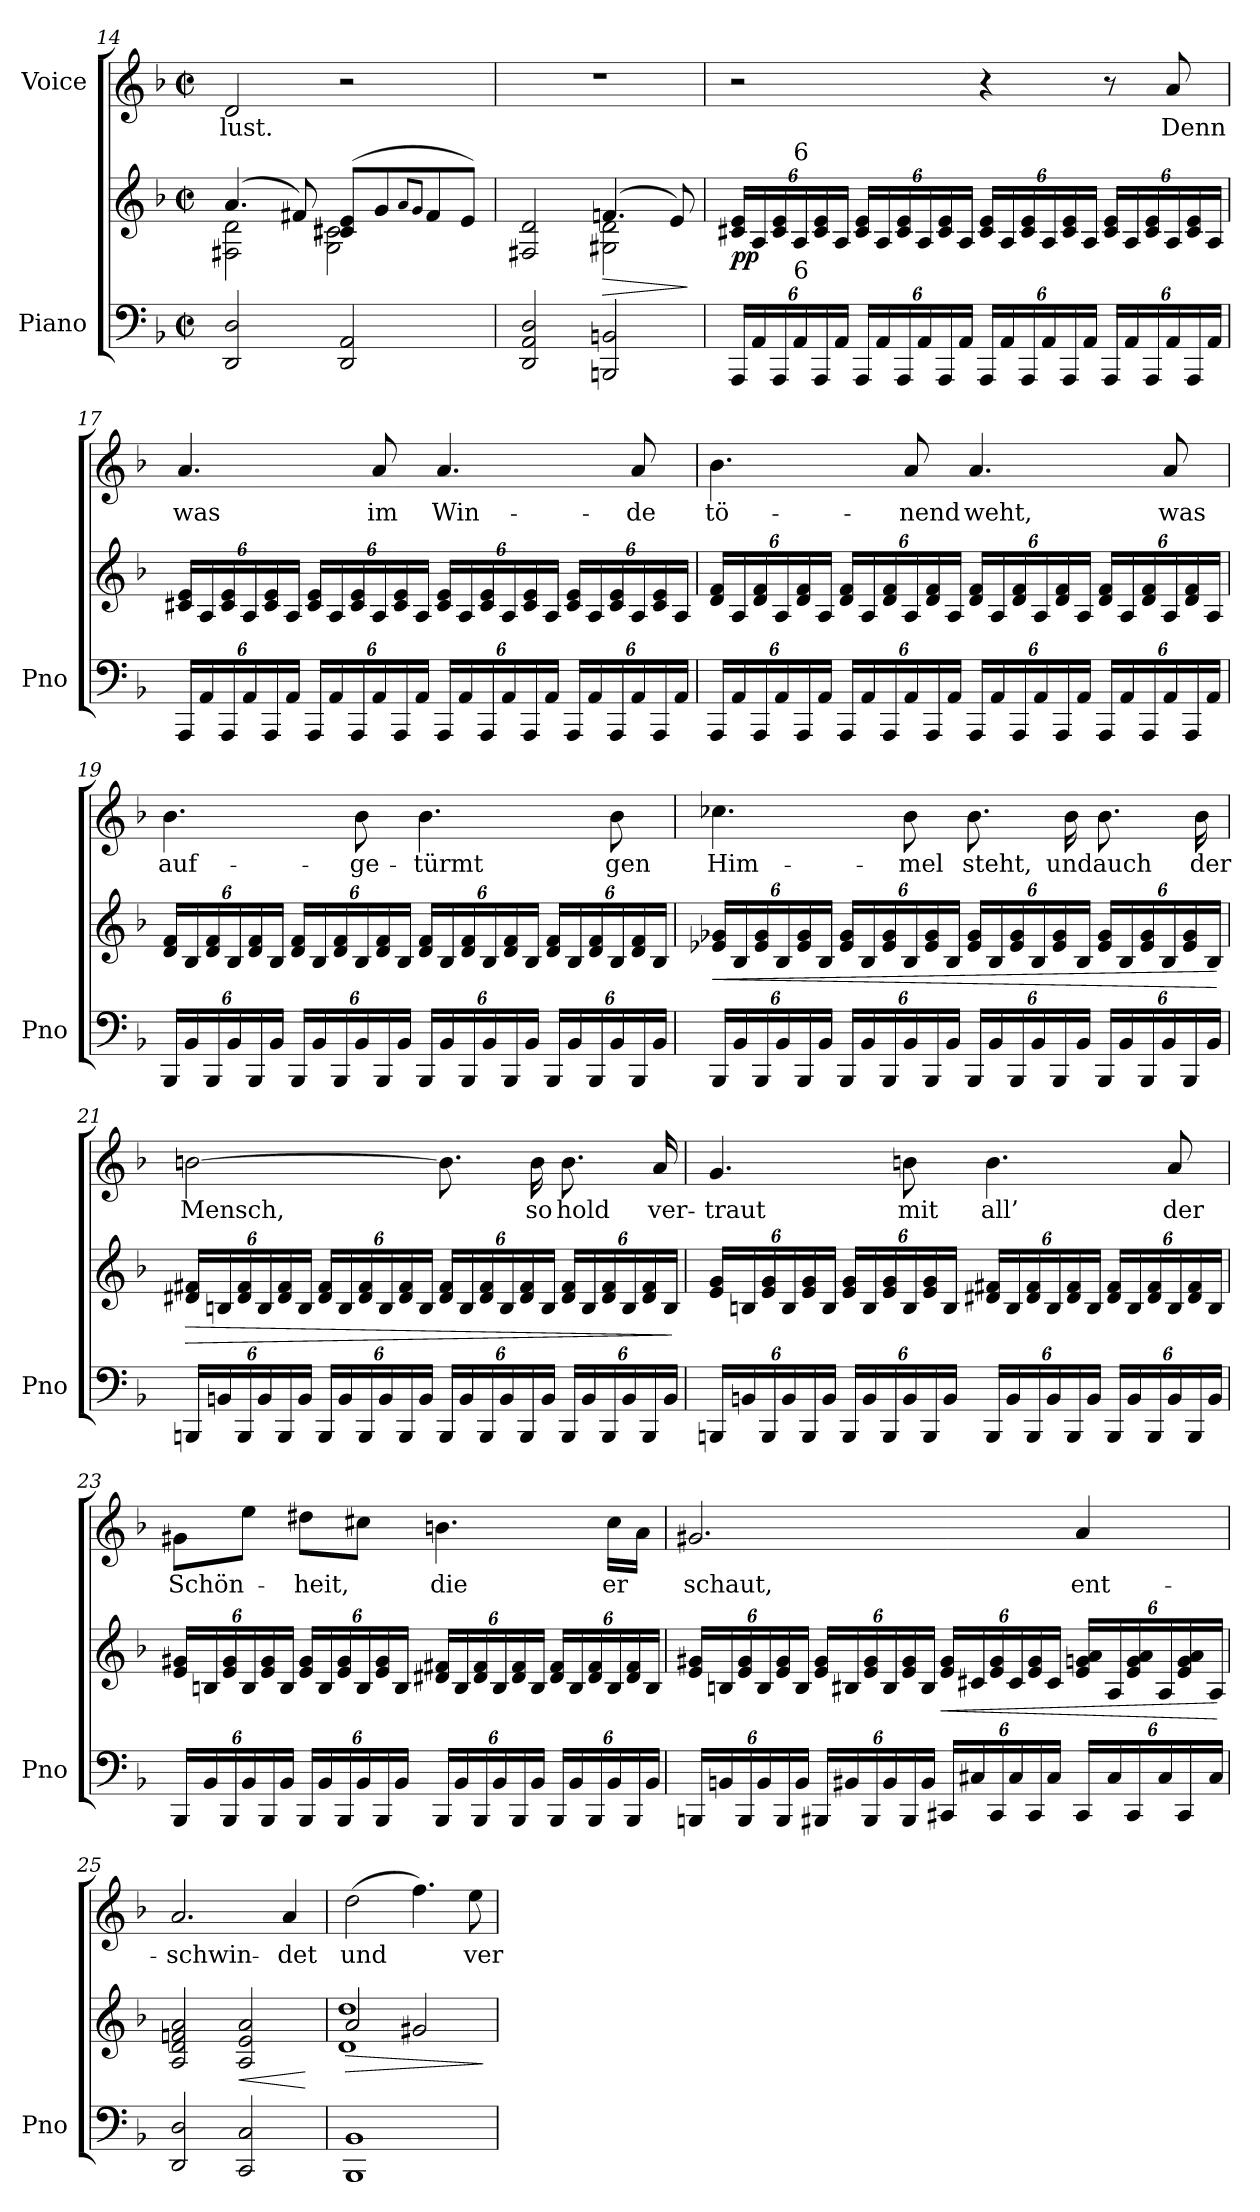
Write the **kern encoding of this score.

**kern	**kern	**dynam	**kern	**text
*part2	*part2	*part2	*part1	*part1
*staff3	*staff2	*staff2/3	*staff1	*staff1
*I"Piano	*	*	*I"Voice	*
*I'Pno	*	*	*	*
*clefF4	*clefG2	*	*clefG2	*
*k[b-]	*k[b-]	*	*k[b-]	*
*M2/2	*M2/2	*	*M2/2	*
*met(c|)	*met(c|)	*	*met(c|)	*
=14	=14	=14	=14	=14
*	*^	*	*	*
!	!	!	!	!	!LO:LY:b
2DD/ 2D/	(4.a/	2F#X\ 2d\	.	2d/	-lust.
.	8f#X/)	.	.	.	.
2DD/ 2AA/	(8c#X/ 8e/L	2G\ 2c#\	.	2r	.
.	8g/	.	.	.	.
.	8qa/L	.	.	.	.
.	8qg/J	.	.	.	.
.	8f#/	.	.	.	.
.	8e/J)	.	.	.	.
=15	=15	=15	=15	=15	=15
2DD/ 2AA/ 2D/	2F#X/ 2d/	2ryy	.	1r	.
!	!	!	!LO:HP:b	!	!
2BBBn/ 2BBn/	(4.fn/	2G#X\ 2d\	>	.	.
.	8e/)	.	.	.	.
*	*v	*v	*	*	*
.	.	]	.	.
!!LO:LB:g=z
=16	=16	=16	=16	=16
*Xbrackettup	*Xbrackettup	*	*	*
!	!	!LO:DY:b	!	!
24AAA/LL	24c#X/ 24e/LL	pp	2r	.
24AA/	24A/	.	.	.
24AAA/	24c#/ 24e/	.	.	.
!	!LO:TX:a:t=6	!	!	!
!LO:TX:a:t=6	!	!	!	!
24AA/	24A/	.	.	.
24AAA/	24c#/ 24e/	.	.	.
24AA/JJ	24A/JJ	.	.	.
*	*brackettup	*	*	*
24AAA/LL	24c#/ 24e/LL	.	.	.
24AA/	24A/	.	.	.
24AAA/	24c#/ 24e/	.	.	.
24AA/	24A/	.	.	.
24AAA/	24c#/ 24e/	.	.	.
24AA/JJ	24A/JJ	.	.	.
*brackettup	*	*	*	*
24AAA/LL	24c#/ 24e/LL	.	4r	.
24AA/	24A/	.	.	.
24AAA/	24c#/ 24e/	.	.	.
24AA/	24A/	.	.	.
24AAA/	24c#/ 24e/	.	.	.
24AA/JJ	24A/JJ	.	.	.
24AAA/LL	24c#/ 24e/LL	.	8r	.
24AA/	24A/	.	.	.
24AAA/	24c#/ 24e/	.	.	.
!	!	!	!	!LO:LY:b
24AA/	24A/	.	8a/	Denn
24AAA/	24c#/ 24e/	.	.	.
24AA/JJ	24A/JJ	.	.	.
!!LO:LB:g=z
=17	=17	=17	=17	=17
!	!	!	!	!LO:LY:b
24AAA/LL	24c#X/ 24e/LL	.	4.a/	was
24AA/	24A/	.	.	.
24AAA/	24c#/ 24e/	.	.	.
24AA/	24A/	.	.	.
24AAA/	24c#/ 24e/	.	.	.
24AA/JJ	24A/JJ	.	.	.
24AAA/LL	24c#/ 24e/LL	.	.	.
24AA/	24A/	.	.	.
24AAA/	24c#/ 24e/	.	.	.
!	!	!	!	!LO:LY:b
24AA/	24A/	.	8a/	im
24AAA/	24c#/ 24e/	.	.	.
24AA/JJ	24A/JJ	.	.	.
!	!	!	!	!LO:LY:b
24AAA/LL	24c#/ 24e/LL	.	4.a/	Win-
24AA/	24A/	.	.	.
24AAA/	24c#/ 24e/	.	.	.
24AA/	24A/	.	.	.
24AAA/	24c#/ 24e/	.	.	.
24AA/JJ	24A/JJ	.	.	.
24AAA/LL	24c#/ 24e/LL	.	.	.
24AA/	24A/	.	.	.
24AAA/	24c#/ 24e/	.	.	.
!	!	!	!	!LO:LY:b
24AA/	24A/	.	8a/	-de
24AAA/	24c#/ 24e/	.	.	.
24AA/JJ	24A/JJ	.	.	.
!!LO:PB:g=z
=18	=18	=18	=18	=18
*Xbrackettup	*	*	*	*
!	!	!	!	!LO:LY:b
24AAA/LL	24d/ 24f/LL	.	4.b-\	tö-
24AA/	24A/	.	.	.
24AAA/	24d/ 24f/	.	.	.
24AA/	24A/	.	.	.
24AAA/	24d/ 24f/	.	.	.
24AA/JJ	24A/JJ	.	.	.
*brackettup	*	*	*	*
24AAA/LL	24d/ 24f/LL	.	.	.
24AA/	24A/	.	.	.
24AAA/	24d/ 24f/	.	.	.
!	!	!	!	!LO:LY:b
24AA/	24A/	.	8a/	-nend
24AAA/	24d/ 24f/	.	.	.
24AA/JJ	24A/JJ	.	.	.
*Xbrackettup	*	*	*	*
!	!	!	!	!LO:LY:b
24AAA/LL	24d/ 24f/LL	.	4.a/	weht,
24AA/	24A/	.	.	.
24AAA/	24d/ 24f/	.	.	.
24AA/	24A/	.	.	.
24AAA/	24d/ 24f/	.	.	.
24AA/JJ	24A/JJ	.	.	.
*brackettup	*	*	*	*
24AAA/LL	24d/ 24f/LL	.	.	.
24AA/	24A/	.	.	.
24AAA/	24d/ 24f/	.	.	.
!	!	!	!	!LO:LY:b
24AA/	24A/	.	8a/	was
24AAA/	24d/ 24f/	.	.	.
24AA/JJ	24A/JJ	.	.	.
!!LO:LB:g=z
=19	=19	=19	=19	=19
*Xbrackettup	*	*	*	*
!	!	!	!	!LO:LY:b
24BBB-/LL	24d/ 24f/LL	.	4.b-\	auf-
24BB-/	24B-/	.	.	.
24BBB-/	24d/ 24f/	.	.	.
24BB-/	24B-/	.	.	.
24BBB-/	24d/ 24f/	.	.	.
24BB-/JJ	24B-/JJ	.	.	.
*brackettup	*	*	*	*
24BBB-/LL	24d/ 24f/LL	.	.	.
24BB-/	24B-/	.	.	.
24BBB-/	24d/ 24f/	.	.	.
!	!	!	!	!LO:LY:b
24BB-/	24B-/	.	8b-\	-ge-
24BBB-/	24d/ 24f/	.	.	.
24BB-/JJ	24B-/JJ	.	.	.
*Xbrackettup	*	*	*	*
!	!	!	!	!LO:LY:b
24BBB-/LL	24d/ 24f/LL	.	4.b-\	-türmt
24BB-/	24B-/	.	.	.
24BBB-/	24d/ 24f/	.	.	.
24BB-/	24B-/	.	.	.
24BBB-/	24d/ 24f/	.	.	.
24BB-/JJ	24B-/JJ	.	.	.
*brackettup	*	*	*	*
24BBB-/LL	24d/ 24f/LL	.	.	.
24BB-/	24B-/	.	.	.
24BBB-/	24d/ 24f/	.	.	.
!	!	!	!	!LO:LY:b
24BB-/	24B-/	.	8b-\	gen
24BBB-/	24d/ 24f/	.	.	.
24BB-/JJ	24B-/JJ	.	.	.
!!LO:LB:g=z
=20	=20	=20	=20	=20
*	*Xbrackettup	*	*	*
!	!	!LO:HP:b	!	!LO:LY:b
24BBB-/LL	24e-X/ 24g-X/LL	<	4.cc-X\	Him-
24BB-/	24B-/	.	.	.
24BBB-/	24e-/ 24g-/	.	.	.
24BB-/	24B-/	.	.	.
24BBB-/	24e-/ 24g-/	.	.	.
24BB-/JJ	24B-/JJ	.	.	.
*	*brackettup	*	*	*
24BBB-/LL	24e-/ 24g-/LL	.	.	.
24BB-/	24B-/	.	.	.
24BBB-/	24e-/ 24g-/	.	.	.
!	!	!	!	!LO:LY:b
24BB-/	24B-/	.	8b-\	-mel
24BBB-/	24e-/ 24g-/	.	.	.
24BB-/JJ	24B-/JJ	.	.	.
!	!	!	!	!LO:LY:b
24BBB-/LL	24e-/ 24g-/LL	.	8.b-\	steht,
24BB-/	24B-/	.	.	.
24BBB-/	24e-/ 24g-/	.	.	.
24BB-/	24B-/	.	.	.
24BBB-/	24e-/ 24g-/	.	.	.
!	!	!	!	!LO:LY:b
.	.	.	16b-\	und
24BB-/JJ	24B-/JJ	.	.	.
*Xbrackettup	*	*	*	*
!	!	!	!	!LO:LY:b
24BBB-/LL	24e-/ 24g-/LL	.	8.b-\	auch
24BB-/	24B-/	.	.	.
24BBB-/	24e-/ 24g-/	.	.	.
24BB-/	24B-/	.	.	.
24BBB-/	24e-/ 24g-/	.	.	.
!	!	!	!	!LO:LY:b
.	.	.	16b-\	der
24BB-/JJ	24B-/JJ	.	.	.
.	.	[	.	.
!!LO:LB:g=z
=21	=21	=21	=21	=21
*	*Xbrackettup	*	*	*
!	!	!LO:HP:b	!	!LO:LY:b
24BBBn/LL	24d#X/ 24f#X/LL	>	[2bn\	Mensch,
24BBn/	24Bn/	.	.	.
24BBB/	24d#/ 24f#/	.	.	.
24BB/	24B/	.	.	.
24BBB/	24d#/ 24f#/	.	.	.
24BB/JJ	24B/JJ	.	.	.
*	*brackettup	*	*	*
24BBB/LL	24d#/ 24f#/LL	.	.	.
24BB/	24B/	.	.	.
24BBB/	24d#/ 24f#/	.	.	.
24BB/	24B/	.	.	.
24BBB/	24d#/ 24f#/	.	.	.
24BB/JJ	24B/JJ	.	.	.
24BBB/LL	24d#/ 24f#/LL	.	8.b\]	.
24BB/	24B/	.	.	.
24BBB/	24d#/ 24f#/	.	.	.
24BB/	24B/	.	.	.
24BBB/	24d#/ 24f#/	.	.	.
!	!	!	!	!LO:LY:b
.	.	.	16b\	so
24BB/JJ	24B/JJ	.	.	.
!	!	!	!	!LO:LY:b
24BBB/LL	24d#/ 24f#/LL	.	8.b\	hold
24BB/	24B/	.	.	.
24BBB/	24d#/ 24f#/	.	.	.
24BB/	24B/	.	.	.
24BBB/	24d#/ 24f#/	.	.	.
!	!	!	!	!LO:LY:b
.	.	.	16a/	ver-
24BB/JJ	24B/JJ	.	.	.
.	.	]	.	.
!!LO:LB:g=z
=22	=22	=22	=22	=22
*	*Xbrackettup	*	*	*
!	!	!	!	!LO:LY:b
24BBBn/LL	24e/ 24g/LL	.	4.g/	-traut
24BBn/	24Bn/	.	.	.
24BBB/	24e/ 24g/	.	.	.
24BB/	24B/	.	.	.
24BBB/	24e/ 24g/	.	.	.
24BB/JJ	24B/JJ	.	.	.
*	*brackettup	*	*	*
24BBB/LL	24e/ 24g/LL	.	.	.
24BB/	24B/	.	.	.
24BBB/	24e/ 24g/	.	.	.
!	!	!	!	!LO:LY:b
24BB/	24B/	.	8bn\	mit
24BBB/	24e/ 24g/	.	.	.
24BB/JJ	24B/JJ	.	.	.
!	!	!	!	!LO:LY:b
24BBB/LL	24d#X/ 24f#X/LL	.	4.b\	all’
24BB/	24B/	.	.	.
24BBB/	24d#/ 24f#/	.	.	.
24BB/	24B/	.	.	.
24BBB/	24d#/ 24f#/	.	.	.
24BB/JJ	24B/JJ	.	.	.
24BBB/LL	24d#/ 24f#/LL	.	.	.
24BB/	24B/	.	.	.
24BBB/	24d#/ 24f#/	.	.	.
!	!	!	!	!LO:LY:b
24BB/	24B/	.	8a/	der
24BBB/	24d#/ 24f#/	.	.	.
24BB/JJ	24B/JJ	.	.	.
!!LO:PB:g=z
=23	=23	=23	=23	=23
*brackettup	*	*	*	*
!	!	!	!	!LO:LY:b
24BBB-/LL	24e/ 24g#X/LL	.	8g#X\L	Schön-
24BB-/	24Bn/	.	.	.
24BBB-/	24e/ 24g#/	.	.	.
24BB-/	24B/	.	8ee\J	.
24BBB-/	24e/ 24g#/	.	.	.
24BB-/JJ	24B/JJ	.	.	.
!	!	!	!	!LO:LY:b
24BBB-/LL	24e/ 24g#/LL	.	8dd#X\L	-heit,
24BB-/	24B/	.	.	.
24BBB-/	24e/ 24g#/	.	.	.
24BB-/	24B/	.	8cc#X\J	.
24BBB-/	24e/ 24g#/	.	.	.
24BB-/JJ	24B/JJ	.	.	.
*Xbrackettup	*	*	*	*
!	!	!	!	!LO:LY:b
24BBB-/LL	24d#X/ 24f#X/LL	.	4.bn\	die
24BB-/	24B/	.	.	.
24BBB-/	24d#/ 24f#/	.	.	.
24BB-/	24B/	.	.	.
24BBB-/	24d#/ 24f#/	.	.	.
24BB-/JJ	24B/JJ	.	.	.
24BBB-/LL	24d#/ 24f#/LL	.	.	.
24BB-/	24B/	.	.	.
24BBB-/	24d#/ 24f#/	.	.	.
!	!	!	!	!LO:LY:b
24BB-/	24B/	.	16cc#\LL	er
24BBB-/	24d#/ 24f#/	.	.	.
.	.	.	16a\JJ	.
24BB-/JJ	24B/JJ	.	.	.
!!LO:LB:g=z
=24	=24	=24	=24	=24
*	*Xbrackettup	*	*	*
!	!	!	!	!LO:LY:b
24BBBn/LL	24e/ 24g#X/LL	.	2.g#X/	schaut,
24BBn/	24Bn/	.	.	.
24BBB/	24e/ 24g#/	.	.	.
24BB/	24B/	.	.	.
24BBB/	24e/ 24g#/	.	.	.
24BB/JJ	24B/JJ	.	.	.
24BBB#X/LL	24e/ 24g#/LL	.	.	.
24BB#X/	24B#X/	.	.	.
24BBB#/	24e/ 24g#/	.	.	.
24BB#/	24B#/	.	.	.
24BBB#/	24e/ 24g#/	.	.	.
24BB#/JJ	24B#/JJ	.	.	.
!	!	!LO:HP:b	!	!
24CC#X/LL	24e/ 24g#/LL	<	.	.
24C#X/	24c#X/	.	.	.
24CC#/	24e/ 24g#/	.	.	.
24C#/	24c#/	.	.	.
24CC#/	24e/ 24g#/	.	.	.
24C#/JJ	24c#/JJ	.	.	.
*brackettup	*brackettup	*	*	*
!	!	!	!	!LO:LY:b
24CC#/LL	24e/ 24gn/ 24a/LL	.	4a/	ent-
24C#/	24A/	.	.	.
24CC#/	24e/ 24g/ 24a/	.	.	.
24C#/	24A/	.	.	.
24CC#/	24e/ 24g/ 24a/	.	.	.
24C#/JJ	24A/JJ	.	.	.
.	.	[	.	.
=25	=25	=25	=25	=25
!	!	!	!	!LO:LY:b
2DD/ 2D/	2A/ 2d/ 2fn/ 2a/	.	2.a/	-schwin-
!	!	!LO:HP:b	!	!
2CC/ 2C/	2A/ 2e/ 2a/	<	.	.
!	!	!	!	!LO:LY:b
.	.	.	4a/	-det
.	.	[	.	.
=26	=26	=26	=26	=26
!	!	!LO:HP:b	!	!LO:LY:b
*	*^	*	*	*
1BBB- 1BB-	2a/	1d 1dd	>	(2dd\	und
.	2g#X/	.	.	4.ff\)	.
!	!	!	!	!	!LO:LY:b
.	.	.	.	8ee\	ver-
*	*v	*v	*	*	*
.	.	]	.	.
=	=	=	=	=
*-	*-	*-	*-	*-
